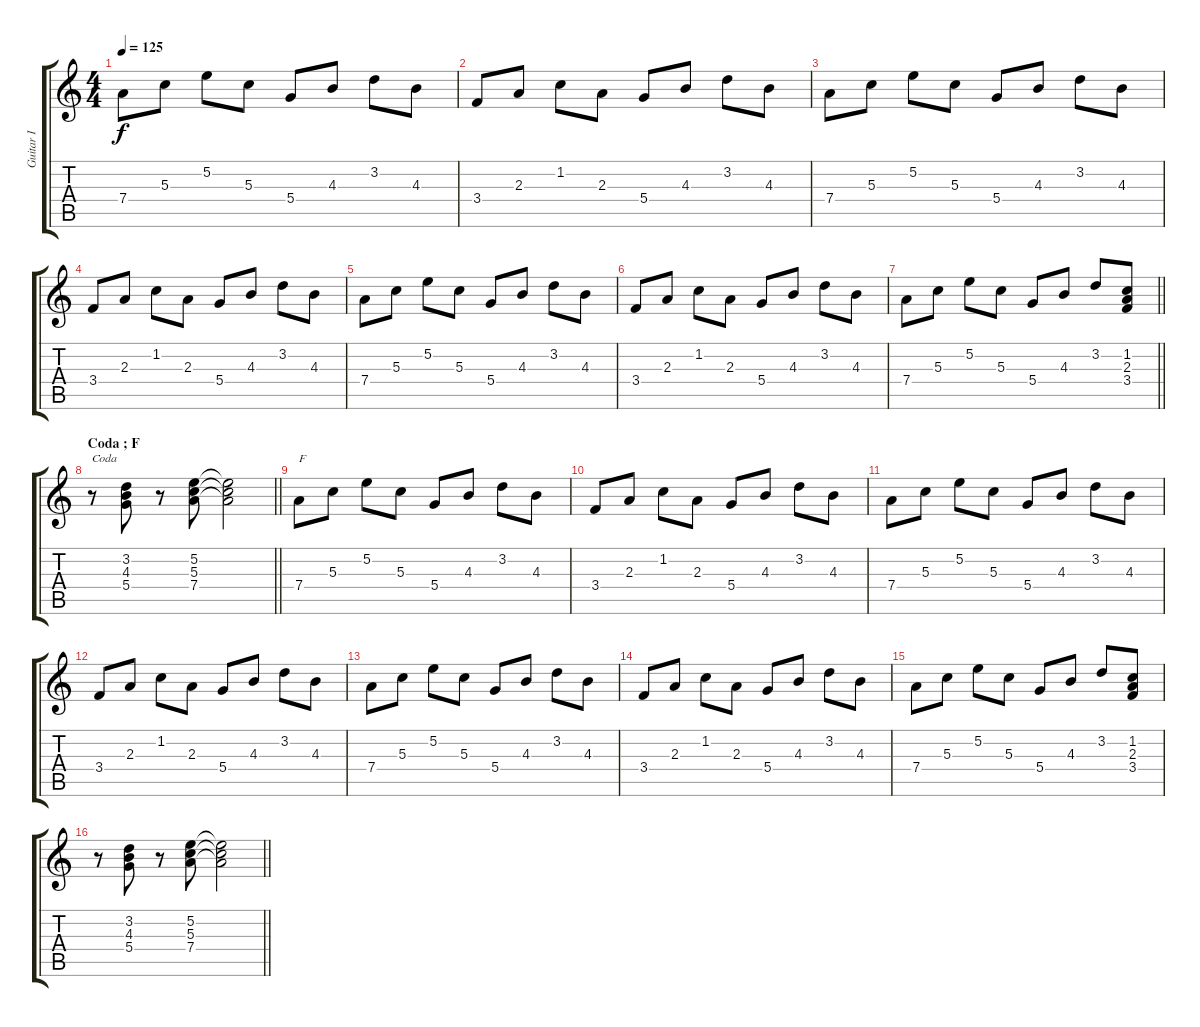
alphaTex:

\track ("Guitar I" "Guitar I") {instrument overdrivenguitar}
\staff {score tabs}
\tuning (E4 B3 G3 D3 A2 E2) {hide}
\ts (4 4)
\tempo 125
\clef g2
\ks c
7.4.8{dy f} 5.3.8 5.2.8 5.3.8 5.4.8 4.3.8 3.2.8 4.3.8 |
3.4.8 2.3.8 1.2.8 2.3.8 5.4.8 4.3.8 3.2.8 4.3.8 |
7.4.8 5.3.8 5.2.8 5.3.8 5.4.8 4.3.8 3.2.8 4.3.8 |
3.4.8 2.3.8 1.2.8 2.3.8 5.4.8 4.3.8 3.2.8 4.3.8 |
7.4.8 5.3.8 5.2.8 5.3.8 5.4.8 4.3.8 3.2.8 4.3.8 |
3.4.8 2.3.8 1.2.8 2.3.8 5.4.8 4.3.8 3.2.8 4.3.8 |
\barLineRight lightlight
7.4.8 5.3.8 5.2.8 5.3.8 5.4.8 4.3.8 3.2.8 (1.2 2.3 3.4).8 |
\section ("" "Coda ; F")
\barLineRight lightlight
r.8{txt "Coda"} (3.2 4.3 5.4).8 r.8 (5.2 5.3 7.4).8 (5.2{t} 5.3{t} 7.4{t}).2 |
7.4.8{txt "F"} 5.3.8 5.2.8 5.3.8 5.4.8 4.3.8 3.2.8 4.3.8 |
3.4.8 2.3.8 1.2.8 2.3.8 5.4.8 4.3.8 3.2.8 4.3.8 |
7.4.8 5.3.8 5.2.8 5.3.8 5.4.8 4.3.8 3.2.8 4.3.8 |
3.4.8 2.3.8 1.2.8 2.3.8 5.4.8 4.3.8 3.2.8 4.3.8 |
7.4.8 5.3.8 5.2.8 5.3.8 5.4.8 4.3.8 3.2.8 4.3.8 |
3.4.8 2.3.8 1.2.8 2.3.8 5.4.8 4.3.8 3.2.8 4.3.8 |
7.4.8 5.3.8 5.2.8 5.3.8 5.4.8 4.3.8 3.2.8 (1.2 2.3 3.4).8 |
\barLineRight lightlight
r.8 (3.2 4.3 5.4).8 r.8 (5.2 5.3 7.4).8 (5.2{t} 5.3{t} 7.4{t}).2
